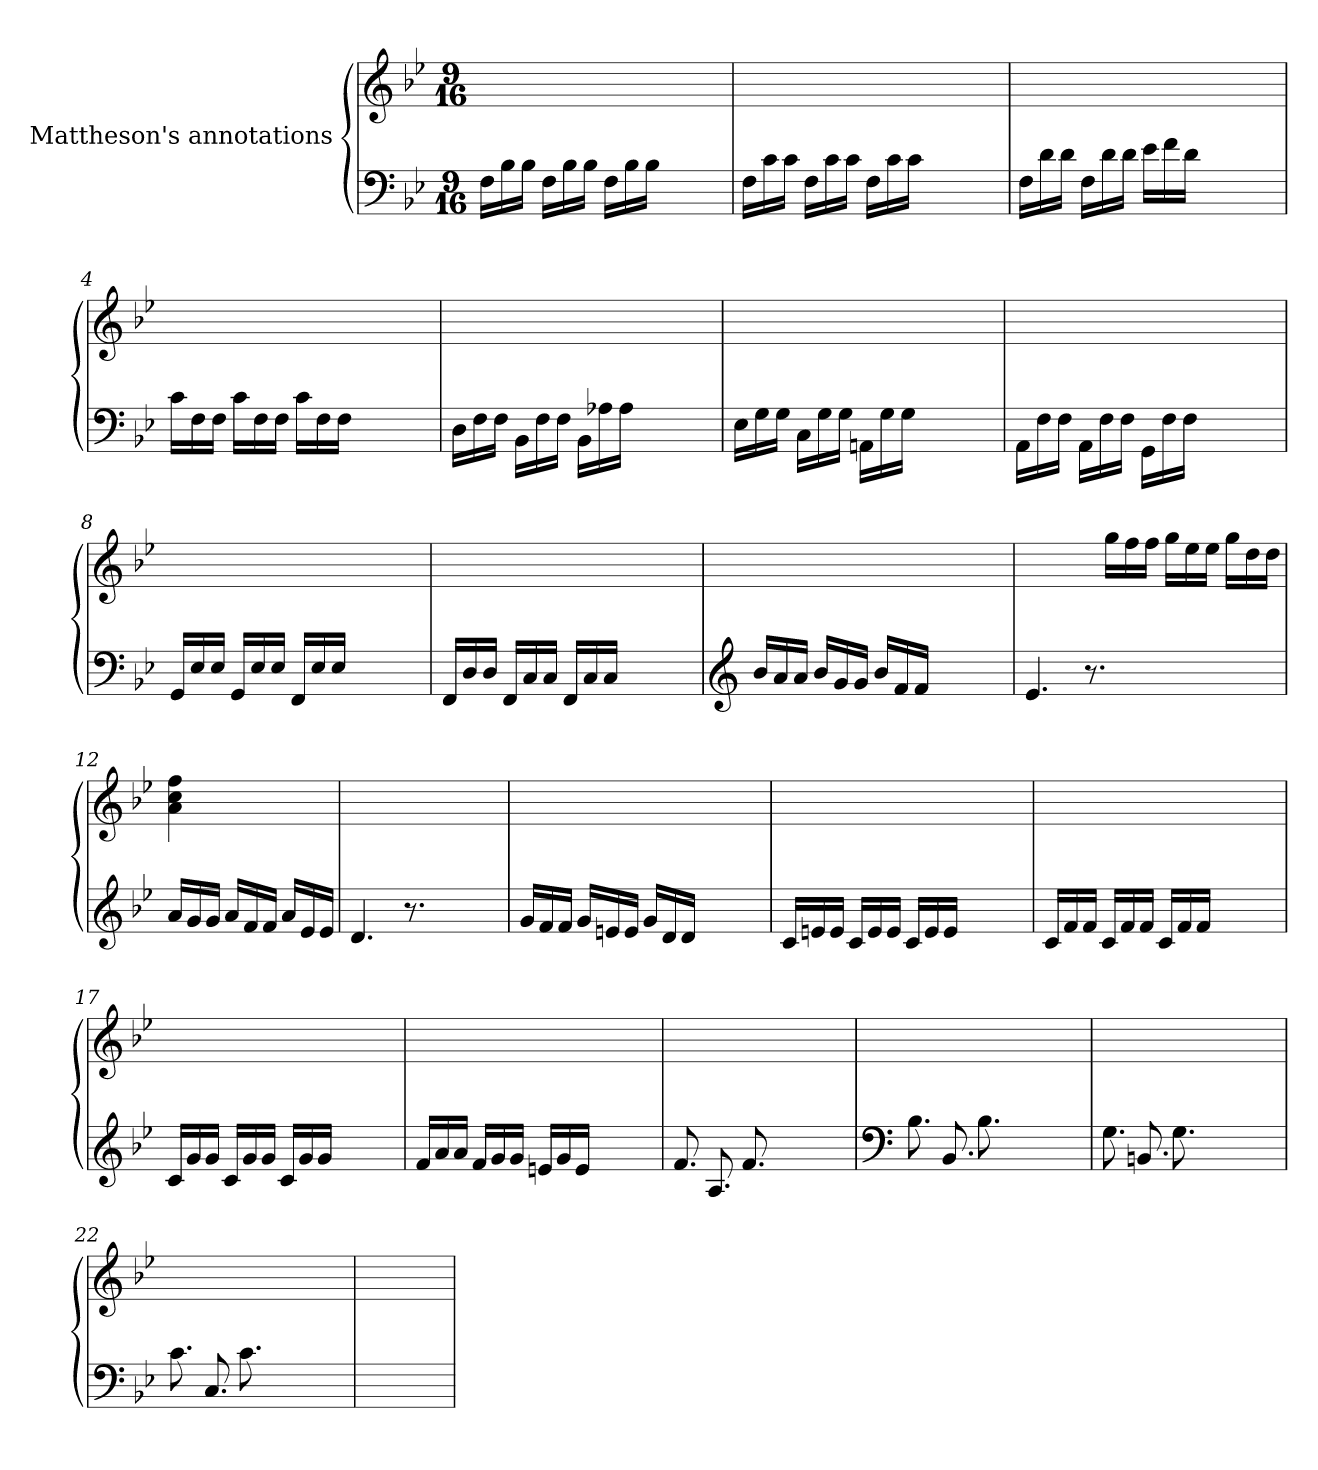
**kern	**dynam	**kern
*part2	*part2	*part1
*staff2	*staff2	*staff1
*	*	*I"Mattheson's annotations
*clefF4	*	*clefG2
*k[b-e-]	*	*k[b-e-]
*B-:	*	*B-:
*M9/16	*	*M9/16
=1	=1	=1
16F\LL	Con Spirito	2ryy
16B-\	.	.
16B-\JJ	.	.
16F\LL	.	.
16B-\	.	.
16B-\JJ	.	.
16F\LL	.	.
16B-\	.	.
16B-\JJ	.	16ryy
4..ryy	.	4..ryy
=2	=2	=2
16F\LL	.	4..ryy
16c\	.	.
16c\JJ	.	.
16F\LL	.	.
16c\	.	.
16c\JJ	.	.
16F\LL	.	.
16c\	.	2ryy
16c\JJ	.	.
4..ryy	.	.
.	.	16ryy
=3	=3	=3
16F\LL	.	4..ryy
16d\	.	.
16d\JJ	.	.
16F\LL	.	.
16d\	.	.
16d\JJ	.	.
16e-\LL	.	.
16f\	.	2ryy
16d\JJ	.	.
4..ryy	.	.
.	.	16ryy
=4	=4	=4
16c\LL	.	4..ryy
16F\	.	.
16F\JJ	.	.
16c\LL	.	.
16F\	.	.
16F\JJ	.	.
16c\LL	.	.
16F\	.	2ryy
16F\JJ	.	.
4..ryy	.	.
.	.	16ryy
=5	=5	=5
16D\LL	.	4..ryy
16F\	.	.
16F\JJ	.	.
16BB-\LL	.	.
16F\	.	.
16F\JJ	.	.
16BB-\LL	.	.
16A-X\	.	2ryy
16A-\JJ	.	.
4..ryy	.	.
.	.	16ryy
!!LO:LB:g=z
=6	=6	=6
16E-\LL	.	4..ryy
16G\	.	.
16G\JJ	.	.
16C\LL	.	.
16G\	.	.
16G\JJ	.	.
16AAn\LL	.	.
16G\	.	2ryy
16G\JJ	.	.
4..ryy	.	.
.	.	16ryy
=7	=7	=7
16AA\LL	.	4..ryy
16F\	.	.
16F\JJ	.	.
16AA\LL	.	.
16F\	.	.
16F\JJ	.	.
16GG\LL	.	.
16F\	.	2ryy
16F\JJ	.	.
4..ryy	.	.
.	.	16ryy
=8	=8	=8
16GG/LL	.	4..ryy
16E-/	.	.
16E-/JJ	.	.
16GG/LL	.	.
16E-/	.	.
16E-/JJ	.	.
16FF/LL	.	.
16E-/	.	2ryy
16E-/JJ	.	.
4..ryy	.	.
.	.	16ryy
=9	=9	=9
16FF/LL	.	4..ryy
16D/	.	.
16D/JJ	.	.
16FF/LL	.	.
16C/	.	.
16C/JJ	.	.
16FF/LL	.	.
16C/	.	2ryy
16C/JJ	.	.
4..ryy	.	.
.	.	16ryy
=10	=10	=10
*clefG2	*	*
16b-/LL	.	4..ryy
16a/	.	.
16a/JJ	.	.
16b-/LL	.	.
16g/	.	.
16g/JJ	.	.
16b-/LL	.	.
16f/	.	2ryy
16f/JJ	.	.
4..ryy	.	.
.	.	16ryy
=11	=11	=11
4.e-/	.	4..ryy
8.r	.	.
.	.	16gg\LL
.	.	16ff\
4..ryy	.	16ff\JJ
.	.	16gg\LL
.	.	16ee-\
.	.	16ee-\JJ
.	.	16gg\LL
.	.	16dd\
.	.	16dd\JJ
=12	=12	=12
16a/LL	.	4a\ 4cc\ 4ff\
16g/	.	.
16g/JJ	.	.
16a/LL	.	.
16f/	.	16ryy
16f/JJ	.	16ryy
16a/LL	.	8ryy
16e-/	.	.
16e-/JJ	.	16ryy
=13	=13	=13
4.d/	.	2ryy
8.r	.	.
.	.	16ryy
4..ryy	.	4..ryy
=14	=14	=14
16g/LL	.	4..ryy
16f/	.	.
16f/JJ	.	.
16g/LL	.	.
16en/	.	.
16e/JJ	.	.
16g/LL	.	.
16d/	.	2ryy
16d/JJ	.	.
4..ryy	.	.
.	.	16ryy
=15	=15	=15
16c/LL	.	4..ryy
16en/	.	.
16e/JJ	.	.
16c/LL	.	.
16e/	.	.
16e/JJ	.	.
16c/LL	.	.
16e/	.	2ryy
16e/JJ	.	.
4..ryy	.	.
.	.	16ryy
=16	=16	=16
16c/LL	.	4..ryy
16f/	.	.
16f/JJ	.	.
16c/LL	.	.
16f/	.	.
16f/JJ	.	.
16c/LL	.	.
16f/	.	2ryy
16f/JJ	.	.
4..ryy	.	.
.	.	16ryy
!!LO:LB:g=z
=17	=17	=17
16c/LL	.	4..ryy
16g/	.	.
16g/JJ	.	.
16c/LL	.	.
16g/	.	.
16g/JJ	.	.
16c/LL	.	.
16g/	.	2ryy
16g/JJ	.	.
4..ryy	.	.
.	.	16ryy
=18	=18	=18
16f/LL	.	4..ryy
16a/	.	.
16a/JJ	.	.
16f/LL	.	.
16g/	.	.
16g/JJ	.	.
16en/LL	.	.
16g/	.	2ryy
16e/JJ	.	.
4..ryy	.	.
.	.	16ryy
=19	=19	=19
8.f/	.	4..ryy
8.A/	.	.
8.f/	.	.
.	.	2ryy
4..ryy	.	.
.	.	16ryy
=20	=20	=20
*clefF4	*	*
8.B-\	.	4..ryy
8.BB-/	.	.
8.B-\	.	.
.	.	2ryy
4..ryy	.	.
.	.	16ryy
=21	=21	=21
8.G\	.	4..ryy
8.BBn/	.	.
8.G\	.	.
.	.	2ryy
4..ryy	.	.
.	.	16ryy
=22	=22	=22
8.c\	.	4..ryy
8.C/	.	.
8.c\	.	.
.	.	2ryy
4..ryy	.	.
.	.	16ryy
=23	=23	=23
2ryy	.	4..ryy
.	.	8ryy
16ryy	.	.
=	=	=
*-	*-	*-
